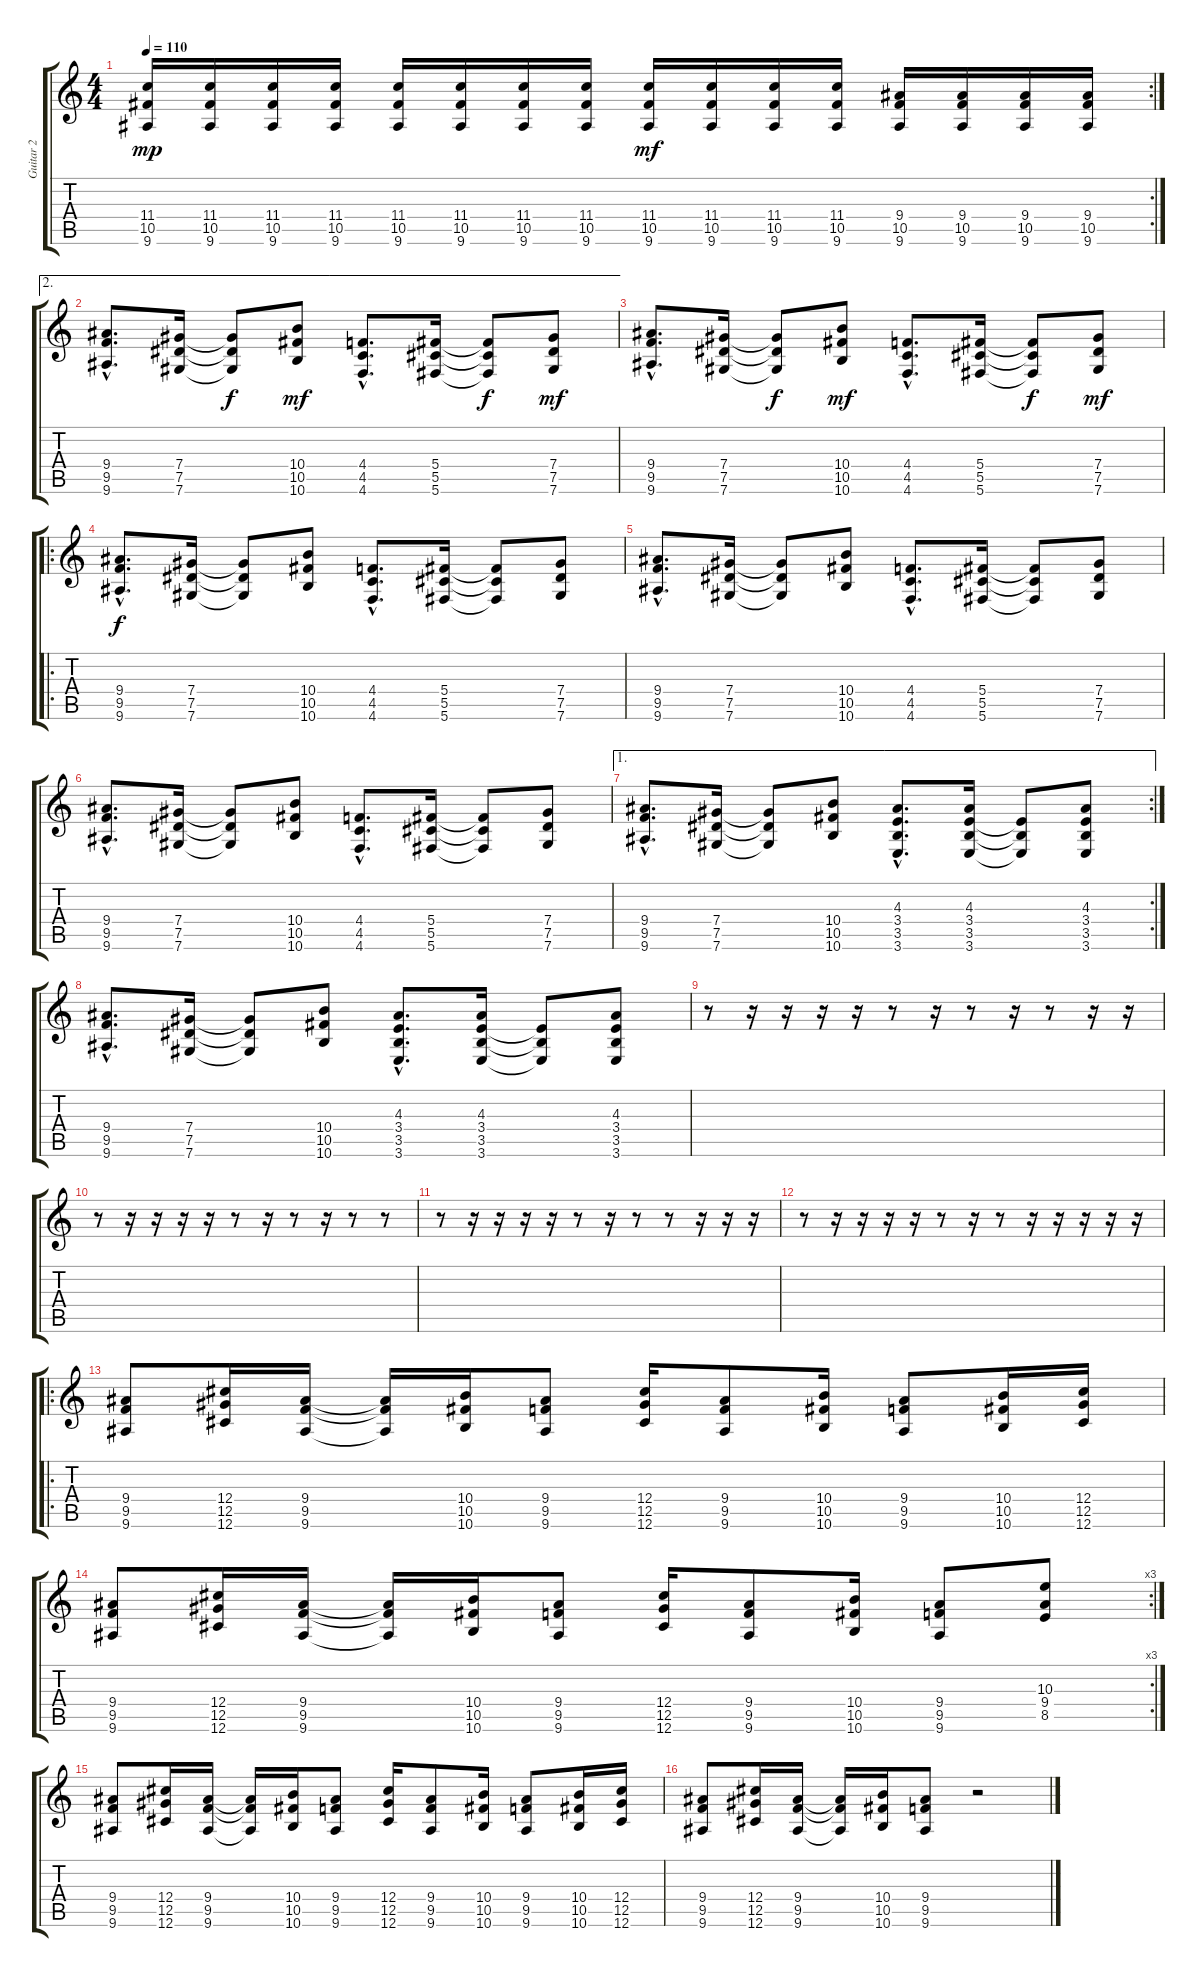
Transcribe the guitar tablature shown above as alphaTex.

\track ("Guitar 2" "Guitar 2") {instrument overdrivenguitar}
\staff {score tabs}
\tuning (Eb4 Bb3 Gb3 Db3 Ab2 Db2) {hide}
\rc 2
\ts (4 4)
\tempo 110
\clef g2
\ks c
(11.4 10.5 9.6).16{dy mp} (11.4 10.5 9.6).16 (11.4 10.5 9.6).16 (11.4 10.5 9.6).16 (11.4 10.5 9.6).16 (11.4 10.5 9.6).16 (11.4 10.5 9.6).16 (11.4 10.5 9.6).16 (11.4 10.5 9.6).16{dy mf} (11.4 10.5 9.6).16 (11.4 10.5 9.6).16 (11.4 10.5 9.6).16 (9.4 10.5 9.6).16 (9.4 10.5 9.6).16 (9.4 10.5 9.6).16 (9.4 10.5 9.6).16 |
\ae 2
(9.4{hac} 9.5{hac} 9.6{hac}).8{d} (7.4 7.5 7.6).16 (7.4{t} 7.5{t} 7.6{t}).8{dy f} (10.4 10.5 10.6).8{dy mf} (4.4{hac} 4.5{hac} 4.6{hac}).8{d} (5.4 5.5 5.6).16 (5.4{t} 5.5{t} 5.6{t}).8{dy f} (7.4 7.5 7.6).8{dy mf} |
(9.4{hac} 9.5{hac} 9.6{hac}).8{d} (7.4 7.5 7.6).16 (7.4{t} 7.5{t} 7.6{t}).8{dy f} (10.4 10.5 10.6).8{dy mf} (4.4{hac} 4.5{hac} 4.6{hac}).8{d} (5.4 5.5 5.6).16 (5.4{t} 5.5{t} 5.6{t}).8{dy f} (7.4 7.5 7.6).8{dy mf} |
\ro
(9.4{hac} 9.5{hac} 9.6{hac}).8{d dy f} (7.4 7.5 7.6).16 (7.4{t} 7.5{t} 7.6{t}).8 (10.4 10.5 10.6).8 (4.4{hac} 4.5{hac} 4.6{hac}).8{d} (5.4 5.5 5.6).16 (5.4{t} 5.5{t} 5.6{t}).8 (7.4 7.5 7.6).8 |
(9.4{hac} 9.5{hac} 9.6{hac}).8{d} (7.4 7.5 7.6).16 (7.4{t} 7.5{t} 7.6{t}).8 (10.4 10.5 10.6).8 (4.4{hac} 4.5{hac} 4.6{hac}).8{d} (5.4 5.5 5.6).16 (5.4{t} 5.5{t} 5.6{t}).8 (7.4 7.5 7.6).8 |
(9.4{hac} 9.5{hac} 9.6{hac}).8{d} (7.4 7.5 7.6).16 (7.4{t} 7.5{t} 7.6{t}).8 (10.4 10.5 10.6).8 (4.4{hac} 4.5{hac} 4.6{hac}).8{d} (5.4 5.5 5.6).16 (5.4{t} 5.5{t} 5.6{t}).8 (7.4 7.5 7.6).8 |
\ae 1
\rc 2
(9.4{hac} 9.5{hac} 9.6{hac}).8{d} (7.4 7.5 7.6).16 (7.4{t} 7.5{t} 7.6{t}).8 (10.4 10.5 10.6).8 (4.3{hac} 3.4{hac} 3.5{hac} 3.6{hac}).8{d} (4.3 3.4 3.5 3.6).16 (3.4{t} 3.5{t} 3.6{t}).8 (4.3 3.4 3.5 3.6).8 |
(9.4{hac} 9.5{hac} 9.6{hac}).8{d} (7.4 7.5 7.6).16 (7.4{t} 7.5{t} 7.6{t}).8 (10.4 10.5 10.6).8 (4.3{hac} 3.4{hac} 3.5{hac} 3.6{hac}).8{d} (4.3 3.4 3.5 3.6).16 (3.4{t} 3.5{t} 3.6{t}).8 (4.3 3.4 3.5 3.6).8 |
r.8 r.16 r.16 r.16 r.16 r.8 r.16 r.8 r.16 r.8 r.16 r.16 |
r.8 r.16 r.16 r.16 r.16 r.8 r.16 r.8 r.16 r.8 r.8 |
r.8 r.16 r.16 r.16 r.16 r.8 r.16 r.8 r.8 r.16 r.16 r.16 |
r.8 r.16 r.16 r.16 r.16 r.8 r.16 r.8 r.16 r.16 r.16 r.16 r.16 |
\ro
(9.4 9.5 9.6).8 (12.4 12.5 12.6).16 (9.4 9.5 9.6).16 (9.4{t} 9.5{t} 9.6{t}).16 (10.4 10.5 10.6).16 (9.4 9.5 9.6).8 (12.4 12.5 12.6).16 (9.4 9.5 9.6).8 (10.4 10.5 10.6).16 (9.4 9.5 9.6).8 (10.4 10.5 10.6).16 (12.4 12.5 12.6).16 |
\rc 3
(9.4 9.5 9.6).8 (12.4 12.5 12.6).16 (9.4 9.5 9.6).16 (9.4{t} 9.5{t} 9.6{t}).16 (10.4 10.5 10.6).16 (9.4 9.5 9.6).8 (12.4 12.5 12.6).16 (9.4 9.5 9.6).8 (10.4 10.5 10.6).16 (9.4 9.5 9.6).8 (10.3 9.4 8.5).8 |
(9.4 9.5 9.6).8 (12.4 12.5 12.6).16 (9.4 9.5 9.6).16 (9.4{t} 9.5{t} 9.6{t}).16 (10.4 10.5 10.6).16 (9.4 9.5 9.6).8 (12.4 12.5 12.6).16 (9.4 9.5 9.6).8 (10.4 10.5 10.6).16 (9.4 9.5 9.6).8 (10.4 10.5 10.6).16 (12.4 12.5 12.6).16 |
(9.4 9.5 9.6).8 (12.4 12.5 12.6).16 (9.4 9.5 9.6).16 (9.4{t} 9.5{t} 9.6{t}).16 (10.4 10.5 10.6).16 (9.4 9.5 9.6).8 r.2
